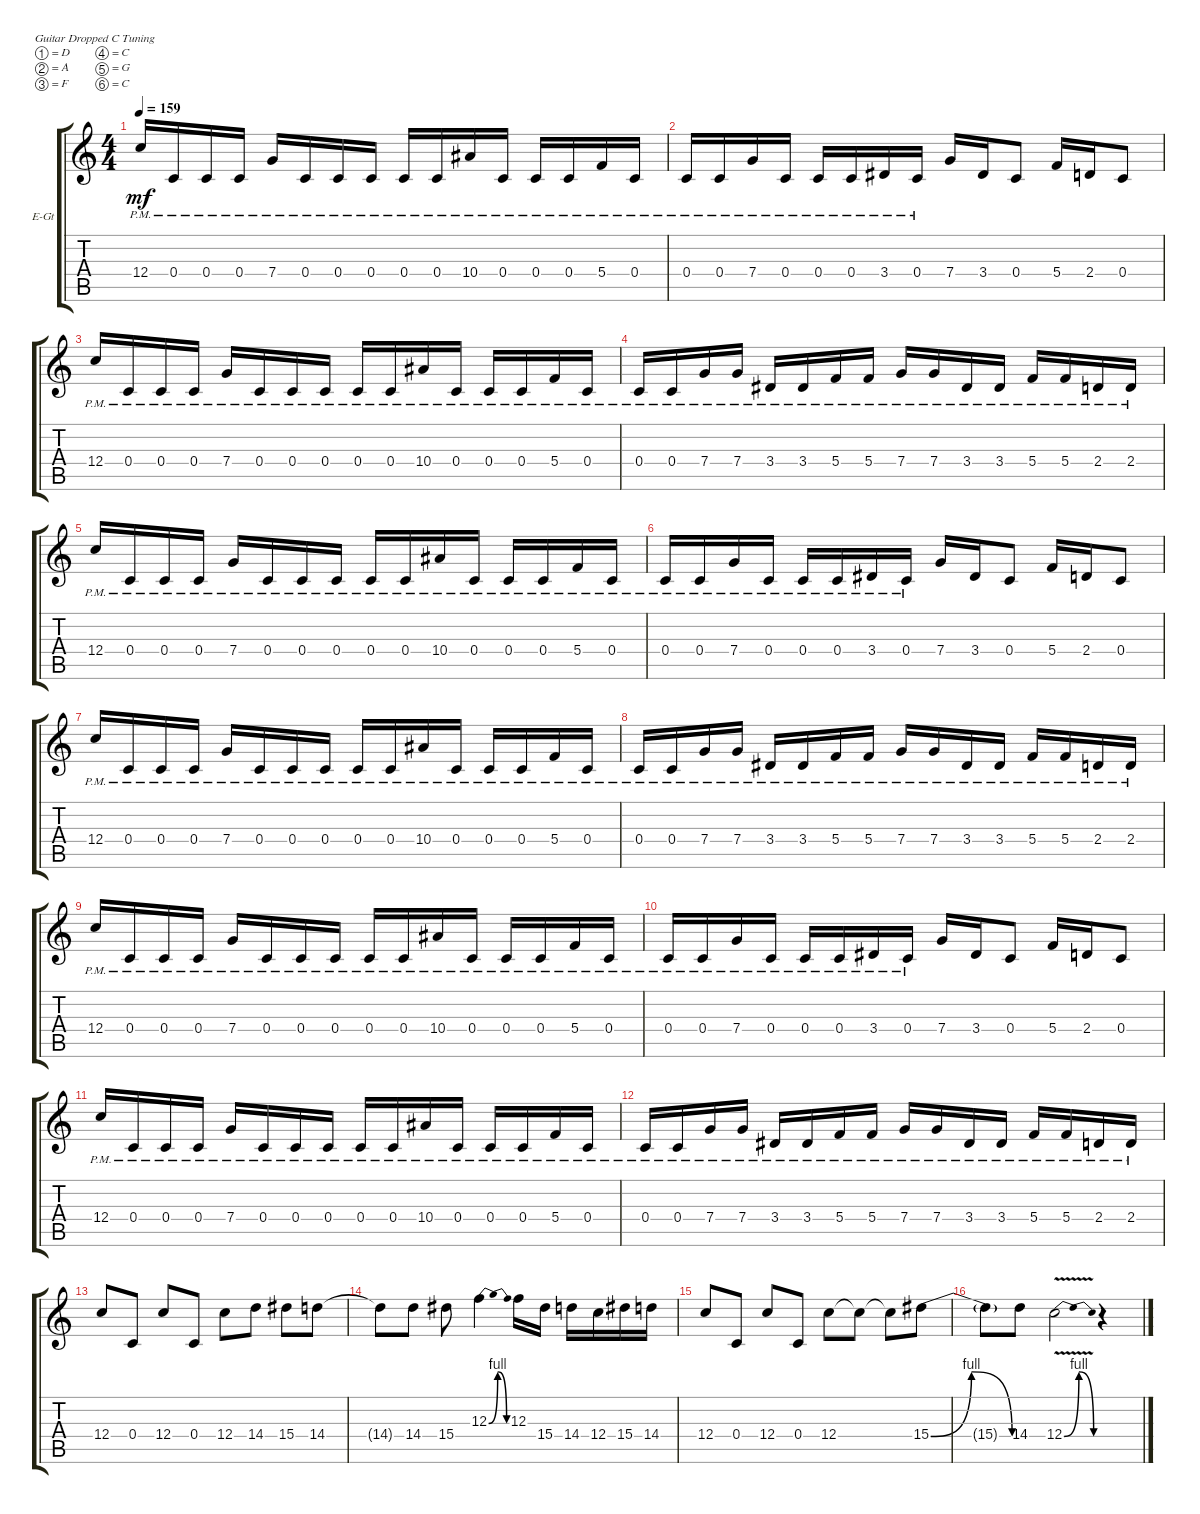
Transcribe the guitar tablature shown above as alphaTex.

\defaultSystemsLayout 4
\bracketExtendMode groupsimilarinstruments
\firstSystemTrackNameOrientation horizontal
\otherSystemsTrackNameOrientation horizontal
\track ("Electric Guitar" "E-Gt") {instrument distortionguitar}
\staff {score tabs}
\tuning (D4 A3 F3 C3 G2 C2)
\ts (4 4)
\tempo 159
\clef g2
\ks c
12.4{pm}.16{dy mf instrument distortionguitar} 0.4{pm}.16 0.4{pm}.16 0.4{pm}.16 7.4{pm}.16 0.4{pm}.16 0.4{pm}.16 0.4{pm}.16 0.4{pm}.16 0.4{pm}.16 10.4{pm}.16 0.4{pm}.16 0.4{pm}.16 0.4{pm}.16 5.4{pm}.16 0.4{pm}.16 |
0.4{pm}.16 0.4{pm}.16 7.4{pm}.16 0.4{pm}.16 0.4{pm}.16 0.4{pm}.16 3.4{pm}.16 0.4{pm}.16 7.4.16 3.4.16 0.4.8 5.4.16 2.4.16 0.4.8 |
12.4{pm}.16 0.4{pm}.16 0.4{pm}.16 0.4{pm}.16 7.4{pm}.16 0.4{pm}.16 0.4{pm}.16 0.4{pm}.16 0.4{pm}.16 0.4{pm}.16 10.4{pm}.16 0.4{pm}.16 0.4{pm}.16 0.4{pm}.16 5.4{pm}.16 0.4{pm}.16 |
0.4{pm}.16 0.4{pm}.16 7.4{pm}.16 7.4{pm}.16 3.4{pm}.16 3.4{pm}.16 5.4{pm}.16 5.4{pm}.16 7.4{pm}.16 7.4{pm}.16 3.4{pm}.16 3.4{pm}.16 5.4{pm}.16 5.4{pm}.16 2.4{pm}.16 2.4{pm}.16 |
12.4{pm}.16 0.4{pm}.16 0.4{pm}.16 0.4{pm}.16 7.4{pm}.16 0.4{pm}.16 0.4{pm}.16 0.4{pm}.16 0.4{pm}.16 0.4{pm}.16 10.4{pm}.16 0.4{pm}.16 0.4{pm}.16 0.4{pm}.16 5.4{pm}.16 0.4{pm}.16 |
0.4{pm}.16 0.4{pm}.16 7.4{pm}.16 0.4{pm}.16 0.4{pm}.16 0.4{pm}.16 3.4{pm}.16 0.4{pm}.16 7.4.16 3.4.16 0.4.8 5.4.16 2.4.16 0.4.8 |
12.4{pm}.16 0.4{pm}.16 0.4{pm}.16 0.4{pm}.16 7.4{pm}.16 0.4{pm}.16 0.4{pm}.16 0.4{pm}.16 0.4{pm}.16 0.4{pm}.16 10.4{pm}.16 0.4{pm}.16 0.4{pm}.16 0.4{pm}.16 5.4{pm}.16 0.4{pm}.16 |
0.4{pm}.16 0.4{pm}.16 7.4{pm}.16 7.4{pm}.16 3.4{pm}.16 3.4{pm}.16 5.4{pm}.16 5.4{pm}.16 7.4{pm}.16 7.4{pm}.16 3.4{pm}.16 3.4{pm}.16 5.4{pm}.16 5.4{pm}.16 2.4{pm}.16 2.4{pm}.16 |
12.4{pm}.16 0.4{pm}.16 0.4{pm}.16 0.4{pm}.16 7.4{pm}.16 0.4{pm}.16 0.4{pm}.16 0.4{pm}.16 0.4{pm}.16 0.4{pm}.16 10.4{pm}.16 0.4{pm}.16 0.4{pm}.16 0.4{pm}.16 5.4{pm}.16 0.4{pm}.16 |
0.4{pm}.16 0.4{pm}.16 7.4{pm}.16 0.4{pm}.16 0.4{pm}.16 0.4{pm}.16 3.4{pm}.16 0.4{pm}.16 7.4.16 3.4.16 0.4.8 5.4.16 2.4.16 0.4.8 |
12.4{pm}.16 0.4{pm}.16 0.4{pm}.16 0.4{pm}.16 7.4{pm}.16 0.4{pm}.16 0.4{pm}.16 0.4{pm}.16 0.4{pm}.16 0.4{pm}.16 10.4{pm}.16 0.4{pm}.16 0.4{pm}.16 0.4{pm}.16 5.4{pm}.16 0.4{pm}.16 |
0.4{pm}.16 0.4{pm}.16 7.4{pm}.16 7.4{pm}.16 3.4{pm}.16 3.4{pm}.16 5.4{pm}.16 5.4{pm}.16 7.4{pm}.16 7.4{pm}.16 3.4{pm}.16 3.4{pm}.16 5.4{pm}.16 5.4{pm}.16 2.4{pm}.16 2.4{pm}.16 |
12.4.8 0.4.8 12.4.8 0.4.8 12.4.8 14.4.8 15.4.8 14.4.8 |
14.4{t}.8 14.4.8 15.4.8 12.3{be (bendrelease 0 0 0.6 4 6.6 4 30 0)}.4 12.3.16 15.4.16 14.4.16 12.4.16 15.4.16 14.4.16 |
12.4.8 0.4.8 12.4.8 0.4.8 12.4.8 12.4{t}.8 12.4{t}.8 15.4{be (bendrelease 0 0 0.6 4 12.6 4 30 0)}.8 |
15.4{t}.8 14.4.8 12.4{be (bendrelease 0 0 0.6 4 3.5999999999999996 4 12.6 0) v}.2 r.4
